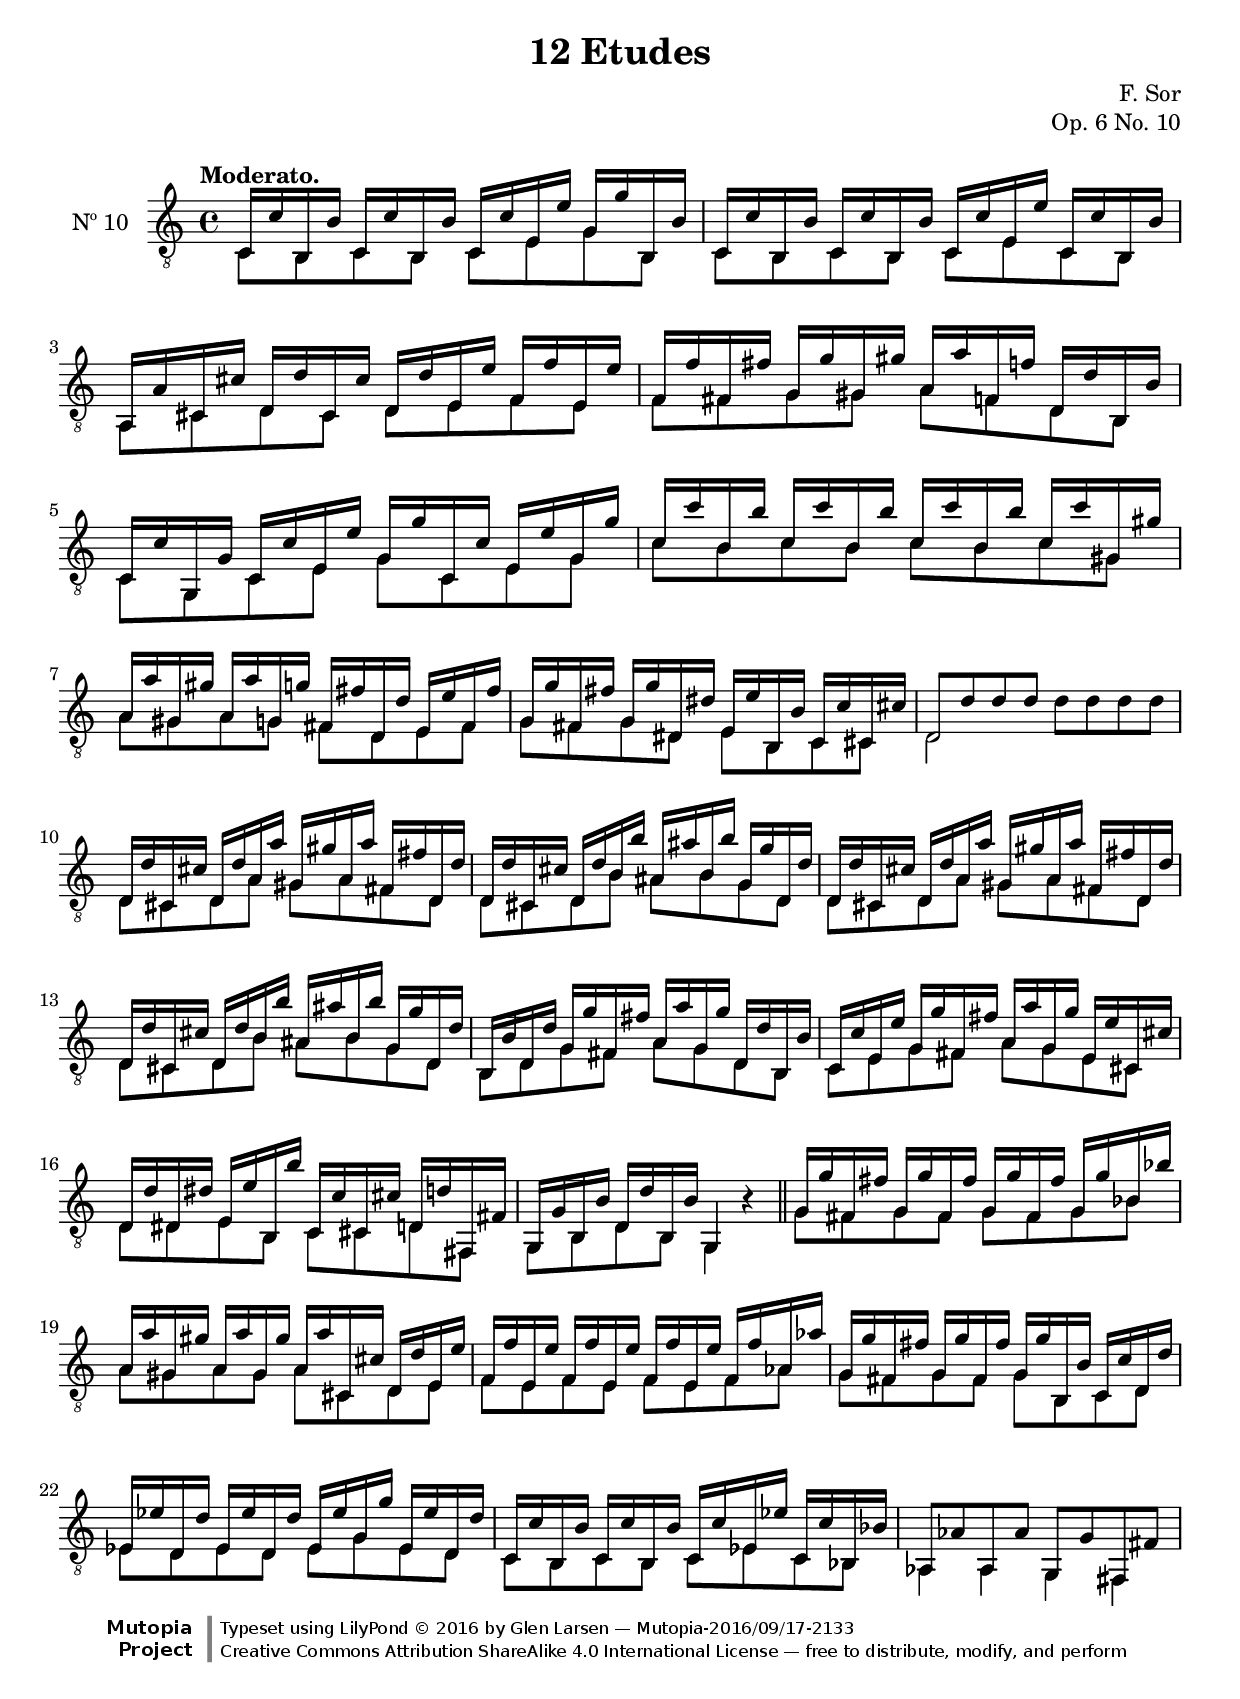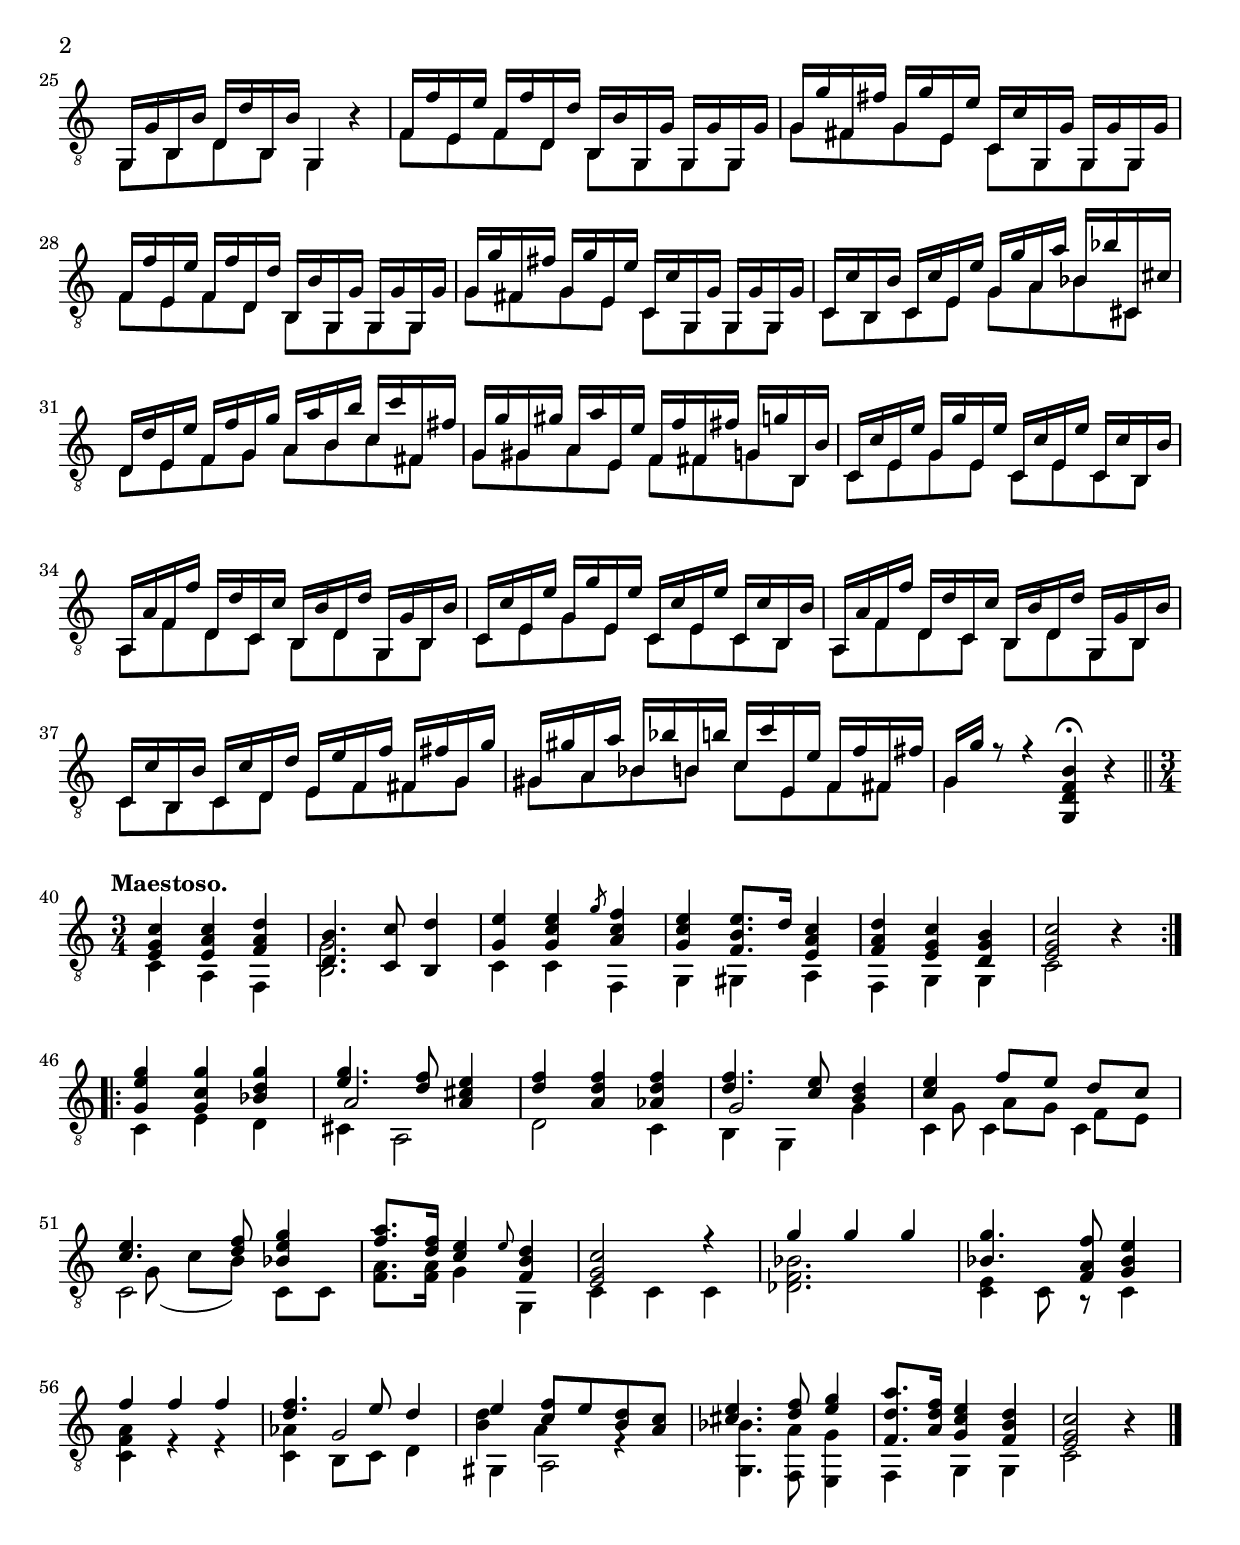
\version "2.19.35"

\header {
  title = "12 Etudes"
  composer = "F. Sor"
  opus = "Op. 6 No. 10"
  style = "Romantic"
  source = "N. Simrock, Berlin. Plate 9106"
  date = "c.1889"
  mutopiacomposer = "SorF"
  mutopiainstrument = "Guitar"
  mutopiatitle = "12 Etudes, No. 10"
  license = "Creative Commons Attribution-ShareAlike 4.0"
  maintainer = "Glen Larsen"
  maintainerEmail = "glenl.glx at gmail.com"
  pdfcopyright = "CC-ASA 4.0"

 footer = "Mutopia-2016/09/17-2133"
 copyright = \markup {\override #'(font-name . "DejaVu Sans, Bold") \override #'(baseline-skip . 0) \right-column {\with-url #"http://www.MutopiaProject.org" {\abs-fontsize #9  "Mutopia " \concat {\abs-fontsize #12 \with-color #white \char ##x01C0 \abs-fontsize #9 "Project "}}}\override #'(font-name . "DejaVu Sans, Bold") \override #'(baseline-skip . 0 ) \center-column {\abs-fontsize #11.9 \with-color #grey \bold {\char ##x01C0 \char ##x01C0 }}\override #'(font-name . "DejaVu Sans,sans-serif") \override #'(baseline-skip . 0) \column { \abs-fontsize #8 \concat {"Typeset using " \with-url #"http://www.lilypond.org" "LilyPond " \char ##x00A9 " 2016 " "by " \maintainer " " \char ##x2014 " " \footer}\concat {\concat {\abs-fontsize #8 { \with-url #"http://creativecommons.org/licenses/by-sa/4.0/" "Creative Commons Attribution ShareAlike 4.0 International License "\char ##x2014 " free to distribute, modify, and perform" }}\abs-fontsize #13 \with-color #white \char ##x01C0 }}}
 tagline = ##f
}

\paper {
  % add space between composer/opus markup and first staff
  markup-system-spacing #'padding = #3
  % add a little space between composer and opus
  markup-markup-spacing #'padding = #1.2
  top-margin = #8
  bottom-margin = #12
%  system-count = #8
}

mbreak = {} % { \break }
global = {
  \time 4/4
  \key c \major
}

upperVoice = \fixed c {
  \voiceOne
  \set fingeringOrientations = #'(up)
  \override Fingering.add-stem-support = ##t

  c16 c' b, b c c' b, b c c' e e' g g' b, b |
  c16 c' b, b c c' b, b c c' e e' c c' b, b |
  a,16 a cis cis' d d' cis cis' d d' e e' f f' e e' |

  \mbreak
  f16 f' fis fis' g g' gis gis' a a' f f' d d' b, b |
  c16 c' g, g c c' e e' g g' c c' e e' g g' |
  c'16 c'' b b' c' c'' b b' c' c'' b b' c' c'' gis gis' |
  a16 a' gis gis' a a' g g' fis fis' d d' e e' fis fis' |

  \mbreak
  g16 g' fis fis' g g' dis dis' e e' b, b c c' cis cis' |
  d8 d' d' d' s2 |
  d16 d' cis cis' d d' a a' gis gis' a a' fis fis' d d' |
  d16 d' cis cis' d d' b b' ais ais' b b' g g' d d' |

  \mbreak
  d16 d' cis cis' d d' a a' gis gis' a a' fis fis' d d' |
  d16 d' cis cis' d d' b b' ais ais' b b' g g' d d' |
  b,16 b d d' g g' fis fis' a a' g g' d d' b, b |

  \mbreak
  c16 c' e e' g g' fis fis' a a' g g' e e' cis cis' |
  d16 d' dis dis' e e' b, b' c c' cis cis' d d' fis, fis |
  g,16 g b, b d d' b, b g,4 b\rest |
  \bar "||"
  g16 g' fis fis' g g' fis fis' g g' fis fis' g g' bes bes' |

  \mbreak
  a16 a' gis gis' a a' gis gis' a a' cis cis' d d' e e' |
  f16 f' e e' f f' e e' f f' e e' f f' aes aes' |
  g16 g' fis fis' g g' fis fis' g g' b, b c c' d d' |

  \mbreak
  ees16 ees' d d' ees ees' d d' ees ees' g g' ees ees' d d' |
  c16 c' b, b c c' b, b c c' ees ees' c c' bes, bes |
  aes,8 aes aes, aes g, g fis, fis |
  g,16 g b, b d d' b, b g,4 b\rest |
  \mbreak
  f16 f' e e' f f' d d' b, b g, g g, g g, g |
  g16 g' fis fis' g g' e e' c c' g, g g, g g, g |
  f16 f' e e' f f' d d' b, b g, g g, g g, g |
  g16 g' fis fis' g g' e e' c c' g, g g, g g, g |

  \mbreak
  c16 c' b, b c c' e e' g g' a a' bes bes' cis cis' |
  d16 d' e e' f f' g g' a a' b b' c' c'' fis fis' |
  g g' gis gis' a a' e e' f f' fis fis' g g' b, b |

  \mbreak
  c16 c' e e' g g' e e' c c' e e' c c' b, b |
  a,16 a f f' d d' c c' b, b d d' g, g b, b |
  c16 c' e e' g g' e e' c c' e e' c c' b, b |

  \mbreak
  a,16 a f f' d d' c c' b, b d d' g, g b, b |
  c16 c' b, b c c' d d' e e' f f' fis fis' g g' |
  gis16 gis' a a' bes bes' b b' c' c'' e e' f f' fis fis' |
  g16 g' r8 r4 <g, d f b>\fermata b\rest |
  \bar "||"

  \mbreak
  \time 3/4 \tempo "Maestoso."
  \repeat volta 2 {
    <e g c'>4 <e a c'> <f a d'> |
    <<{b4. c'8 d'4}\\{g2.}>> |
    <g e'>4 <g c' e'> \slashedGrace{g'8} <a c' f'>4 |
    <g c' e'>4 <f b e'>8. d'16 <e a c'>4 |
    <f a d'>4 <e g c'> <d g b> |
    <e g c'>2 b4\rest |
  }
  \repeat volta 2 {
    <g e' g'>4 <g c' g'> <bes d' g'> |
    <<{<e' g'>4. <d' f'>8}\\{\voiceThree a2 <a cis' e'>4}>>

    \mbreak
    <d' f'>4 <a d' f'> <aes d' f'> |
    <<{<d' f'>4. <c' e'>8 <b d'>4}\\{\voiceThree g2 s4}>> |
    <c' e'>4 f'8 e' d'[ c'] |
    <c' e'>4. <d' f'>8 <bes e' g'>4 |
    <f' a'>8. <d' f'>16 <c' e'>4 \grace{e'8} <f b d'>4 |
    <e g c'>2 r4 |
    g'4 g' g' |

    \mbreak
    <bes g'>4. <f a f'>8 <g bes e'>4 |
    f'4 f' f' |
    <d' f'>4. e'8 d'4 |
    e'4 <c' f'>8 e' <b d'> <a c'> |
    <cis' e'>4. <d' f'>8 <e' g'>4 |
    <f d' a'>8. <a d' f'>16 <g c' e'>4 <f b d'> |
    <e g c'>2 b4\rest
  }
  \bar "|."
}

lowerVoice = \fixed c {
  \voiceTwo
  \set fingeringOrientations = #'(down)
  \override Fingering.add-stem-support = ##t

  c8 b, c b, c e g b, |
  c8 b, c b, c e c b, |
  a,8 cis d cis d e f e |

  f8 fis g gis a f d b, |
  c8 g, c e g c e g |
  c'8 b c' b c' b c' gis |
  a8 gis a g fis d e fis |

  g8 fis g dis e b, c cis |
  d2 d'8 d' d' d' |
  d8 cis d a gis a fis d |
  d8 cis d b ais b g d |

  d8 cis d a gis a fis d |
  d8 cis d b ais b g d |
  b,8 d g fis a g d b, |

  c8 e g fis a g e cis |
  d8 dis e b, c cis d fis, |
  g,8 b, d b, g,4 s |
  g8 fis g fis g fis g bes |

  a8 gis a gis a cis d e |
  f8 e f e f e f aes |
  g8 fis g fis g b, c d |

  ees8 d ees d ees g ees d |
  c8 b, c b, c ees c bes, |
  aes,4 aes, g, fis, |
  g,8 b, d b, g,4 s |

  \repeat unfold 2 {
    f8 e f d b, g, g, g, |
    g8 fis g e c g, g, g, |
  }

  c8 b, c e g a bes cis |
  d8 e f g a b c' fis |
  g8 gis a e f fis g b, |

  c8 e g e c e c b, |
  a,8 f d c b, d g, b, |
  c8 e g e c e c b, |

  a,8 f d c b, d g, b, |
  c8 b, c d e f fis g |
  gis8 a bes b c' e f fis |
  g4 s4*3 |

  \time 3/4                     % Maestoso
  c4 a, f, |
  <<{d4. c8 b,4}\\{b,2.}>>
  c4 c f, |
  g,4 gis, a, |
  f,4 g, g, |
  c2 s4 |
  c4 e d |
  cis4 a,2 |

  d2 c4 |
  b,4 g, g |
  <<{\voiceTwo\stemDown c4 \override NoteColumn.force-hshift=#-1 c c \revert NoteColumn.force-hshift }
    \\{\voiceThree\stemDown s8 g\noBeam  \once\override NoteColumn.force-hshift=#0.5 a g \once\override NoteColumn.force-hshift=#0.5 f[ e]}>> |
  <<{\voiceTwo\stemDown c2 c8 c}\\{\voiceThree\stemDown s8 g_(  c'8[ b]) }>> |
  <f a>8. q16 g4 g, |
  c4 c c |
  <des f bes>2. |

  <c e>4 c8 r c4 |
  <c f a>4 r r |
  <<{\voiceTwo\stemDown <c aes>4 b,8 c d4}\\{\voiceThree\stemUp s4 g2}>> |
  <<{\voiceTwo\stemDown gis,4 a,2}\\{\voiceThree\stemDown <b d'>4 a e4\rest}>> |
  <g, bes>4. <f, a>8 <e, g>4 |
  f,4 g, g, |
  c2 s4
}

\score {
  <<
    \new Staff = "Guitar" \with {
      midiInstrument = #"acoustic guitar (nylon)"
      instrumentName = #"Nº 10"
      \mergeDifferentlyDottedOn
      \mergeDifferentlyHeadedOn
      \override StringNumber #'stencil = ##f
    } <<
      \global
      \clef "treble_8"
      \tempo "Moderato."
      \context Voice = "upperVoice" \upperVoice
      \context Voice = "lowerVoice" \lowerVoice
    >>
%{
    % tabs are not completely developed
    \new TabStaff = "Guitar tabs" \with {
      restrainOpenStrings = ##t
    } <<
      \clef "moderntab"
      \global
      \context TabVoice = "upperVoice" \upperVoice
      \context TabVoice = "lowerVoice" \lowerVoice
    >>
%}
  >>
  \layout {}
  \midi {
    \context { \TabStaff \remove "Staff_performer" }
    \tempo 4 = 74
  }
}
